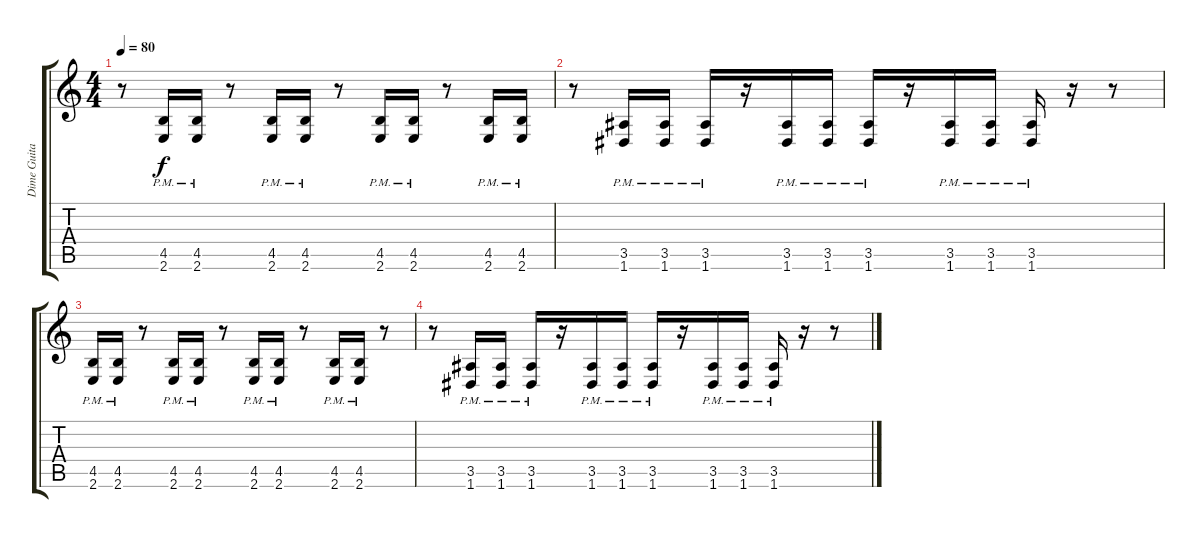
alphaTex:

\track ("Dime Guitar 3" "Dime Guita") {instrument distortionguitar}
\staff {score tabs}
\tuning (D4 A3 F3 C3 G2 D2) {hide}
\ts (4 4)
\tempo 80
\clef g2
\ks c
r.8{dy f} (4.5{pm} 2.6{pm}).16 (4.5{pm} 2.6{pm}).16 r.8 (4.5{pm} 2.6{pm}).16 (4.5{pm} 2.6{pm}).16 r.8 (4.5{pm} 2.6{pm}).16 (4.5{pm} 2.6{pm}).16 r.8 (4.5{pm} 2.6{pm}).16 (4.5{pm} 2.6{pm}).16 |
r.8 (3.5{pm} 1.6{pm}).16 (3.5{pm} 1.6{pm}).16 (3.5{pm} 1.6{pm}).16 r.16 (3.5{pm} 1.6{pm}).16 (3.5{pm} 1.6{pm}).16 (3.5{pm} 1.6{pm}).16 r.16 (3.5{pm} 1.6{pm}).16 (3.5{pm} 1.6{pm}).16 (3.5{pm} 1.6{pm}).16 r.16 r.8 |
(4.5{pm} 2.6{pm}).16 (4.5{pm} 2.6{pm}).16 r.8 (4.5{pm} 2.6{pm}).16 (4.5{pm} 2.6{pm}).16 r.8 (4.5{pm} 2.6{pm}).16 (4.5{pm} 2.6{pm}).16 r.8 (4.5{pm} 2.6{pm}).16 (4.5{pm} 2.6{pm}).16 r.8 |
r.8 (3.5{pm} 1.6{pm}).16 (3.5{pm} 1.6{pm}).16 (3.5{pm} 1.6{pm}).16 r.16 (3.5{pm} 1.6{pm}).16 (3.5{pm} 1.6{pm}).16 (3.5{pm} 1.6{pm}).16 r.16 (3.5{pm} 1.6{pm}).16 (3.5{pm} 1.6{pm}).16 (3.5{pm} 1.6{pm}).16 r.16 r.8
